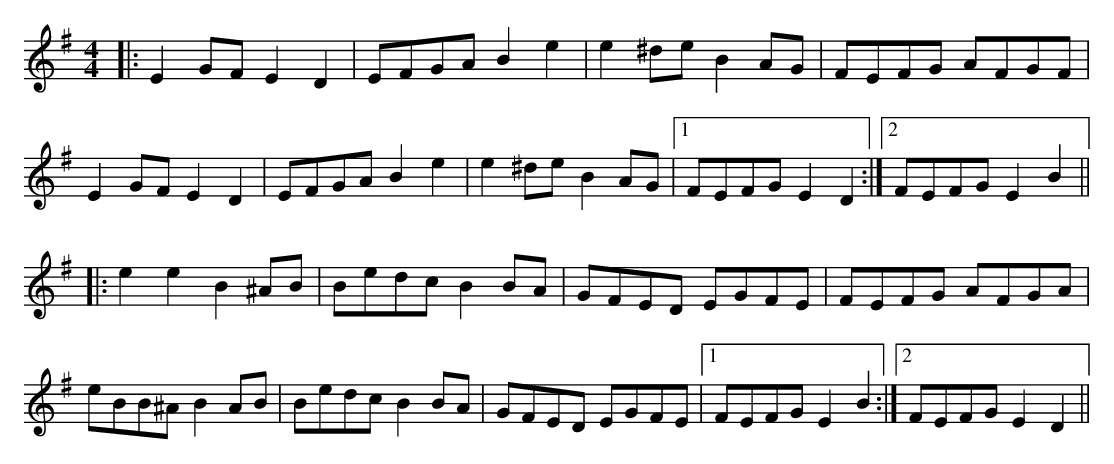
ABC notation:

X:1
M:4/4
K:Emin
|:E2GF E2D2|EFGA B2e2|e2^de B2AG|FEFG AFGF|
E2GF E2D2|EFGA B2e2|e2^de B2AG|1 FEFG E2D2:|2 FEFG E2B2||
|:e2e2 B2^AB|Bedc B2BA|GFED EGFE|FEFG AFGA|
eBB^A B2AB|Bedc B2BA|GFED EGFE|1 FEFG E2B2:|2 FEFG E2D2||
